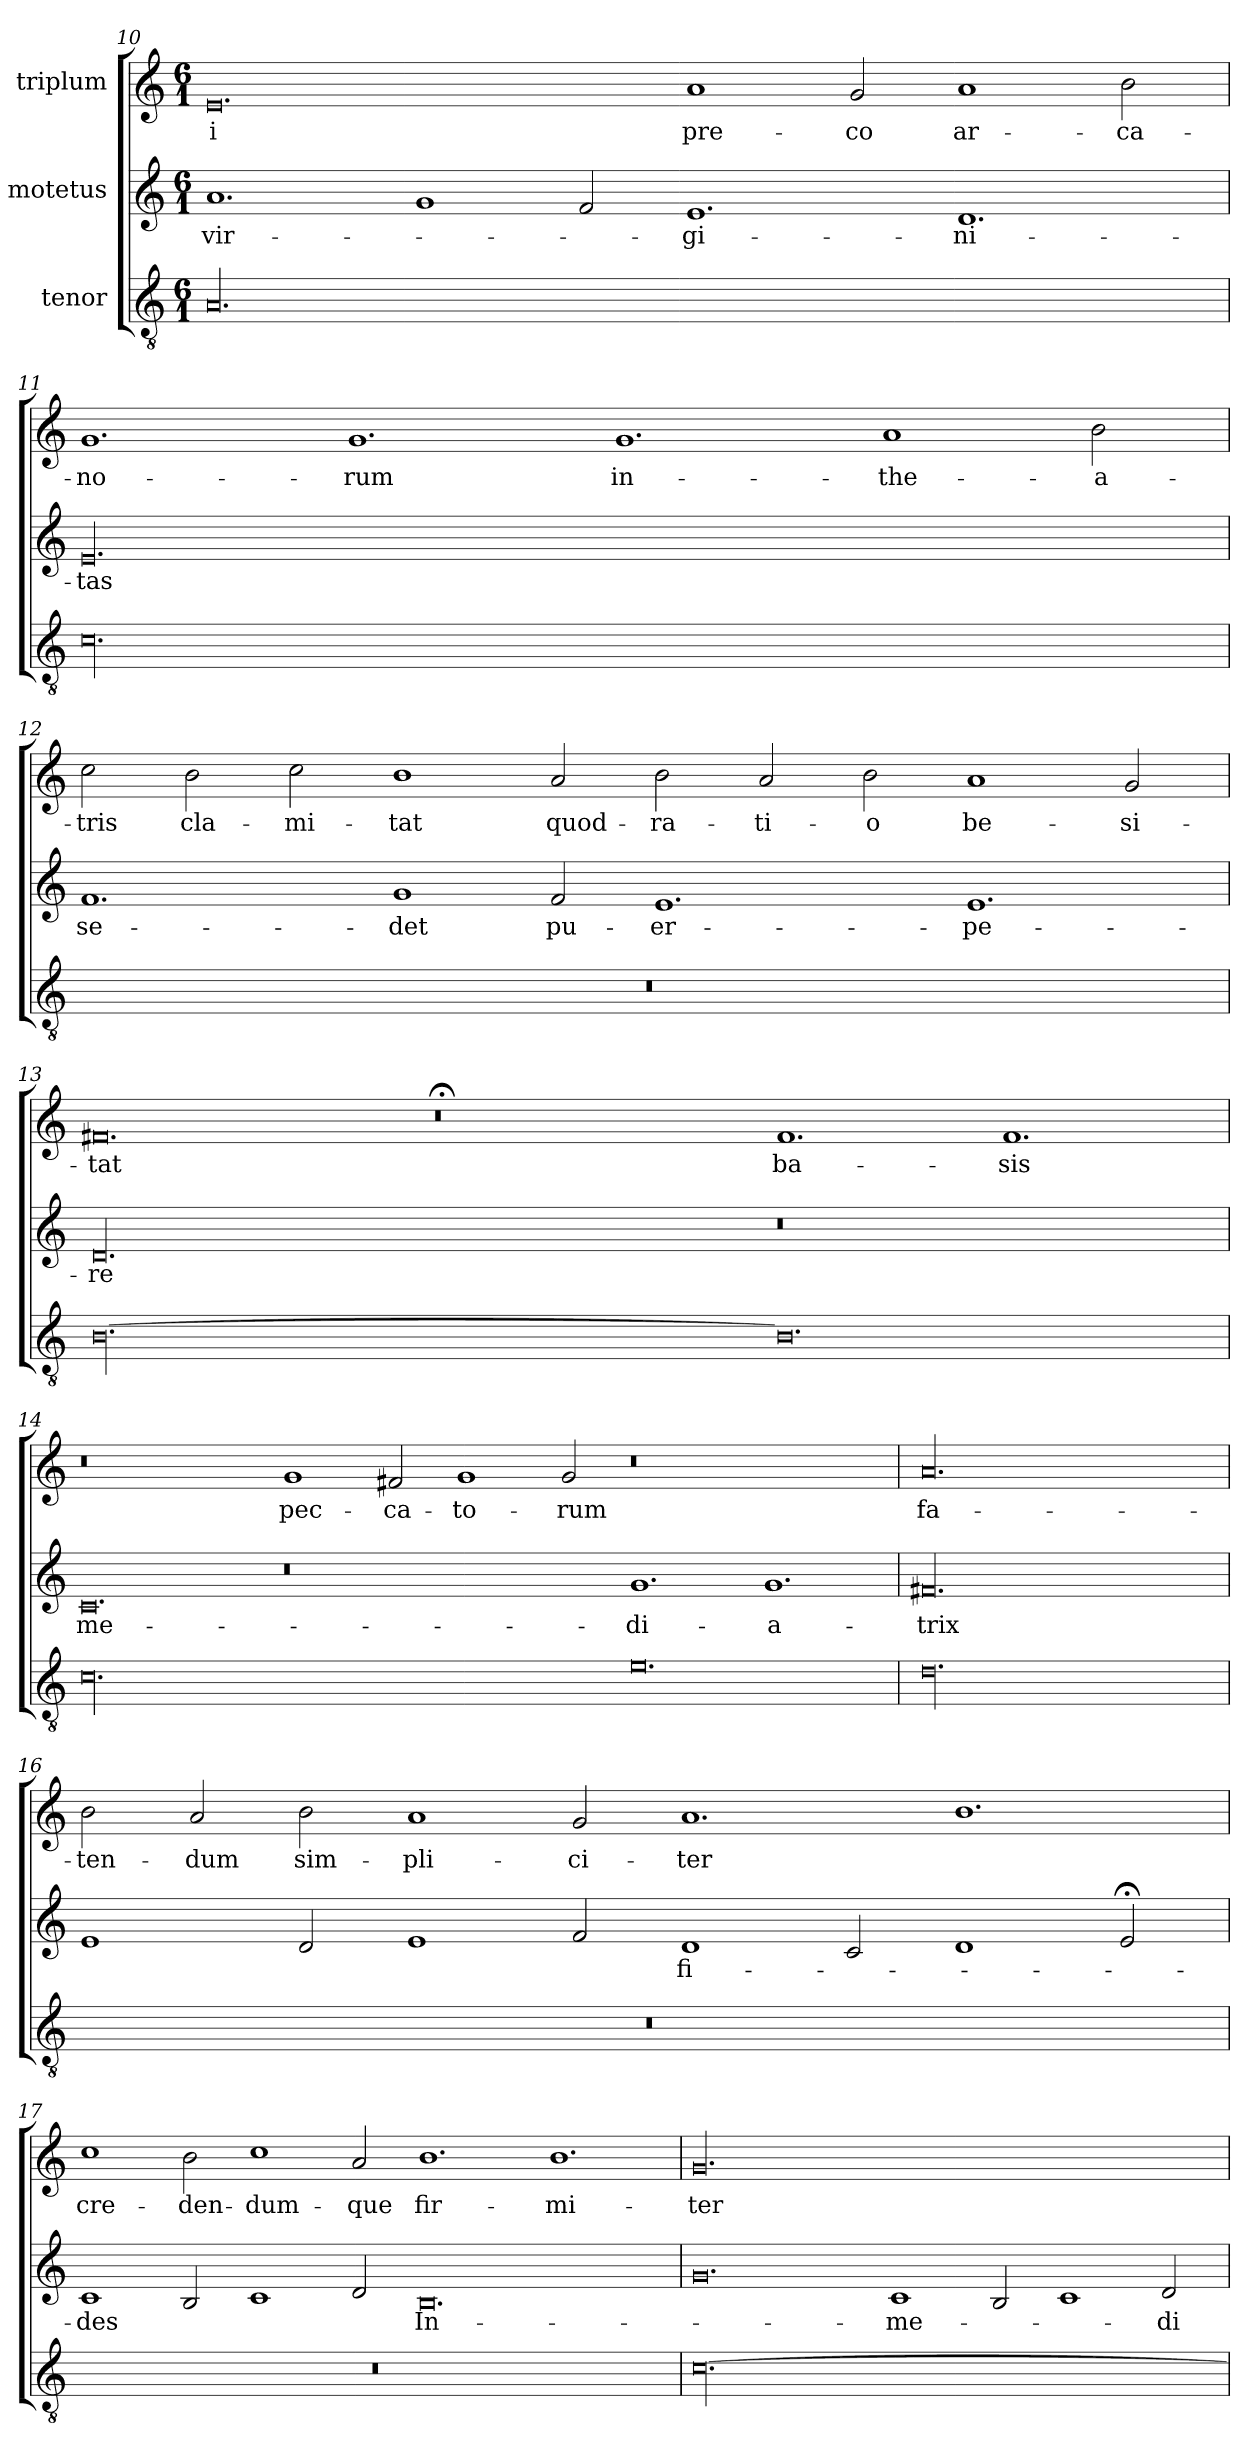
**kern	**kern	**text	**kern	**text
*part3	*part2	*part2	*part1	*part1
*staff3	*staff2	*staff2	*staff1	*staff1
*I"tenor	*I"motetus	*	*I"triplum	*
*clefGv2	*clefG2	*	*clefG2	*
*k[]	*k[]	*	*k[]	*
*C:	*C:	*	*C:	*
*M6/1	*M6/1	*	*M6/1	*
=10	=10	=10	=10	=10
00.A/	1.a/	vir-	0.e/	-i
.	1g/	.	.	.
.	2f/	.	.	.
.	1.e/	-gi-	1a/	pre-
.	.	.	2g/	-co
.	1.d/	-ni-	1a/	ar-
.	.	.	2b\	-ca-
=11	=11	=11	=11	=11
00.c\	00.e/	-tas	1.g/	-no-
.	.	.	1.g/	-rum
.	.	.	1.g/	in-
.	.	.	1a/	the-
.	.	.	2b\	-a-
!!LO:PB:g=z
=12	=12	=12	=12	=12
00.r	1.f/	se-	2cc\	-tris
.	.	.	2b\	cla-
.	.	.	2cc\	-mi-
.	1g/	-det	1b\	-tat
.	2f/	pu-	2a/	quod-
.	1.e/	-er-	2b\	ra-
.	.	.	2a/	-ti-
.	.	.	2b\	-o
.	1.e/	-pe-	1a/	be-
.	.	.	2g/	-si-
=13	=13	=13	=13	=13
[00.Bi\	00.d/	-re	0.f#X/	-tat
.	.	.	0.r;<	.
0.Bi\]	0.r	.	1.f#/	ba-
.	.	.	1.f#/	-sis
=14	=14	=14	=14	=14
00.ci\	0.c/	me-	0.r	.
.	0.r	.	1g/	pec-
.	.	.	2f#X/	-ca-
.	.	.	1g/	-to-
.	.	.	2g/	-rum
0.ei\	1.g/	-di-	0.r	.
.	1.g/	-a-	.	.
=15	=15	=15	=15	=15
00.d\	00.f#X/	-trix	00.a/	fa-
=16	=16	=16	=16	=16
00.r	1e/	.	2b\	-ten-
.	.	.	2a/	-dum
.	2d/	.	2b\	sim-
.	1e/	.	1a/	-pli-
.	2f/	.	2g/	-ci-
.	1d/	fi-	1.a/	-ter
.	2c/	.	.	.
.	1d/	.	1.b\	.
.	2e;</	.	.	.
=17	=17	=17	=17	=17
00.r	1c/	-des	1cc\	cre-
.	2B/	.	2b\	-den-
.	1c/	.	1cc\	-dum-
.	2d/	.	2a/	-que
.	0.B/	In-	1.b\	fir-
.	.	.	1.b\	-mi-
=18	=18	=18	=18	=18
[00.c\	0.g/	.	00.g/	-ter
.	1c/	me-	.	.
.	2B/	.	.	.
.	1c/	.	.	.
.	2d/	-di-	.	.
=	=	=	=	=
*-	*-	*-	*-	*-
